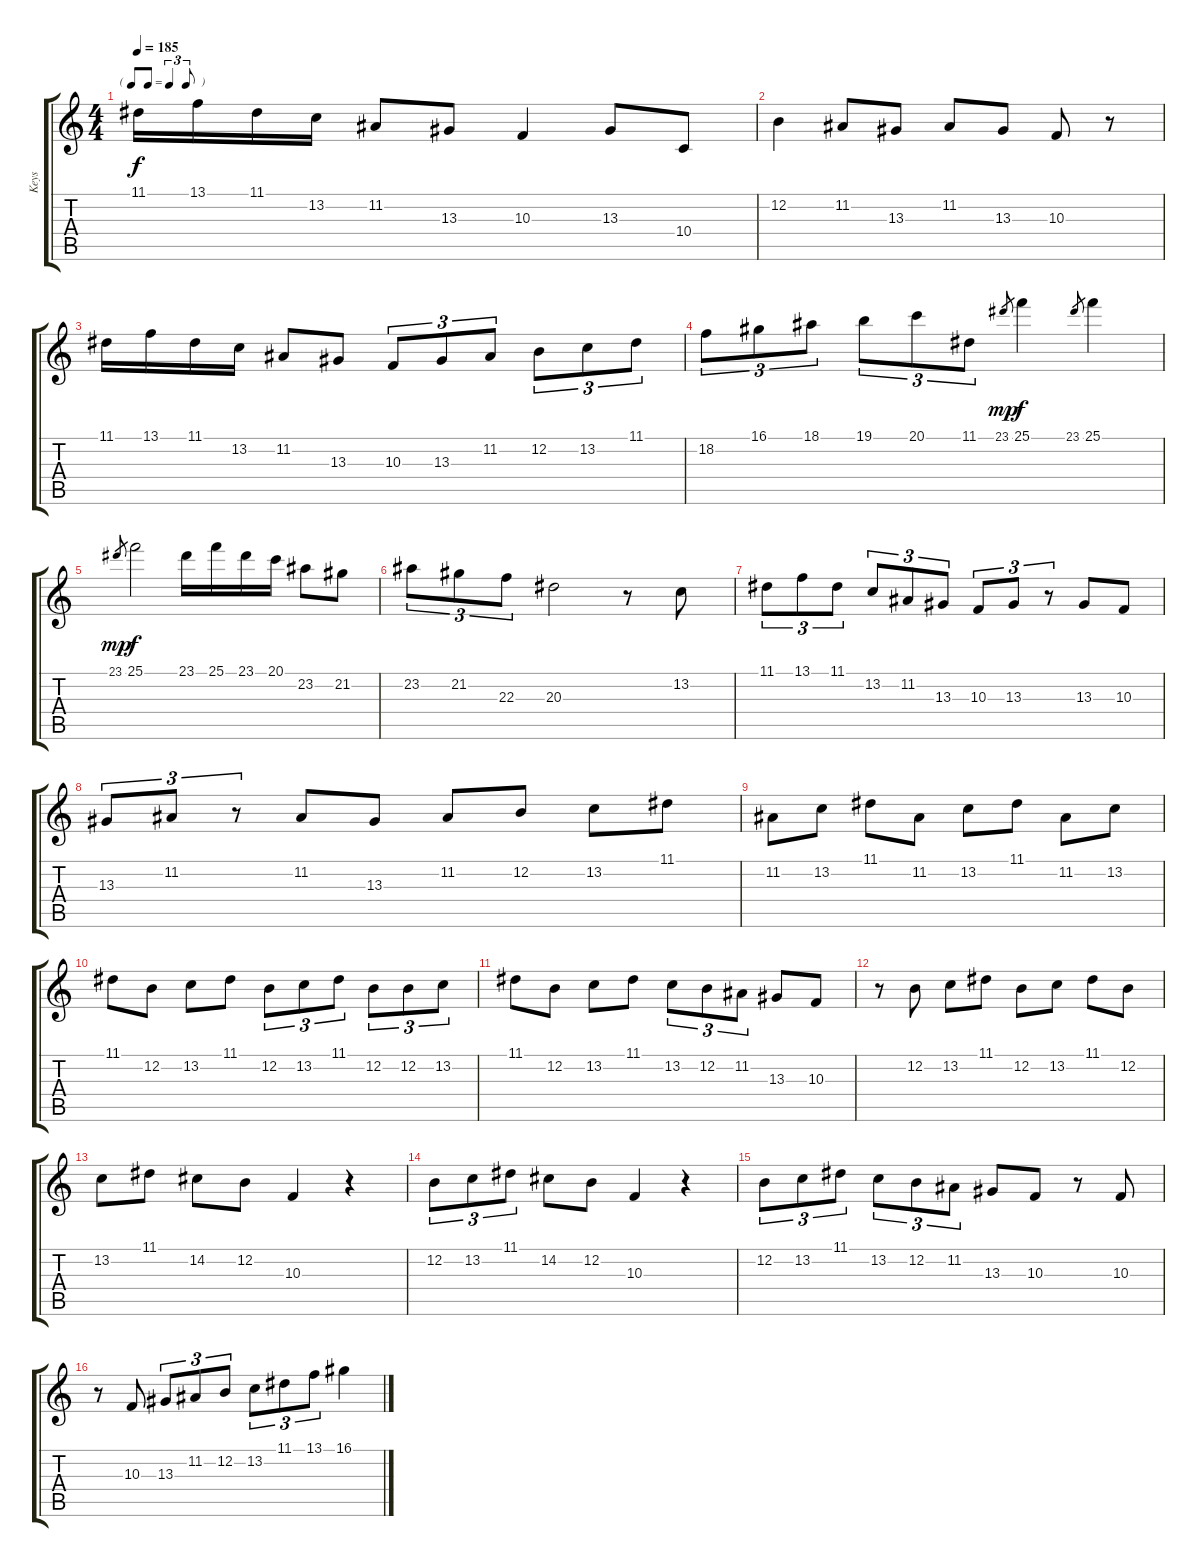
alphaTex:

\track ("Keys" "Keys") {instrument drawbarorgan}
\staff {score tabs}
\tuning (E4 B3 G3 D3 A2 E2) {hide}
\ts (4 4)
\tf triplet8th
\tempo 185
\clef g2
\ks c
11.1.16{dy f} 13.1.16 11.1.16 13.2.16 11.2.8 13.3.8 10.3.4 13.3.8 10.4.8 |
12.2.4 11.2.8 13.3.8 11.2.8 13.3.8 10.3.8 r.8 |
11.1.16 13.1.16 11.1.16 13.2.16 11.2.8 13.3.8 10.3.8{tu (3 2)} 13.3.8{tu (3 2)} 11.2.8{tu (3 2)} 12.2.8{tu (3 2)} 13.2.8{tu (3 2)} 11.1.8{tu (3 2)} |
18.2.8{tu (3 2)} 16.1.8{tu (3 2)} 18.1.8{tu (3 2)} 19.1.8{tu (3 2)} 20.1.8{tu (3 2)} 11.1.8{tu (3 2)} 23.1.8{gr dy mp} 25.1.4{dy f} 23.1.8{gr} 25.1.4 |
23.1.8{gr dy mp} 25.1.2{dy f} 23.1.16 25.1.16 23.1.16 20.1.16 23.2.8 21.2.8 |
23.2.8{tu (3 2)} 21.2.8{tu (3 2)} 22.3.8{tu (3 2)} 20.3.2 r.8 13.2.8 |
11.1.8{tu (3 2)} 13.1.8{tu (3 2)} 11.1.8{tu (3 2)} 13.2.8{tu (3 2)} 11.2.8{tu (3 2)} 13.3.8{tu (3 2)} 10.3.8{tu (3 2)} 13.3.8{tu (3 2)} r.8{tu (3 2)} 13.3.8 10.3.8 |
13.3.8{tu (3 2)} 11.2.8{tu (3 2)} r.8{tu (3 2)} 11.2.8 13.3.8 11.2.8 12.2.8 13.2.8 11.1.8 |
11.2.8 13.2.8 11.1.8 11.2.8 13.2.8 11.1.8 11.2.8 13.2.8 |
11.1.8 12.2.8 13.2.8 11.1.8 12.2.8{tu (3 2)} 13.2.8{tu (3 2)} 11.1.8{tu (3 2)} 12.2.8{tu (3 2)} 12.2.8{tu (3 2)} 13.2.8{tu (3 2)} |
11.1.8 12.2.8 13.2.8 11.1.8 13.2.8{tu (3 2)} 12.2.8{tu (3 2)} 11.2.8{tu (3 2)} 13.3.8 10.3.8 |
r.8 12.2.8 13.2.8 11.1.8 12.2.8 13.2.8 11.1.8 12.2.8 |
13.2.8 11.1.8 14.2.8 12.2.8 10.3.4 r.4 |
12.2.8{tu (3 2)} 13.2.8{tu (3 2)} 11.1.8{tu (3 2)} 14.2.8 12.2.8 10.3.4 r.4 |
12.2.8{tu (3 2)} 13.2.8{tu (3 2)} 11.1.8{tu (3 2)} 13.2.8{tu (3 2)} 12.2.8{tu (3 2)} 11.2.8{tu (3 2)} 13.3.8 10.3.8 r.8 10.3.8 |
r.8 10.3.8 13.3.8{tu (3 2)} 11.2.8{tu (3 2)} 12.2.8{tu (3 2)} 13.2.8{tu (3 2)} 11.1.8{tu (3 2)} 13.1.8{tu (3 2)} 16.1.4
